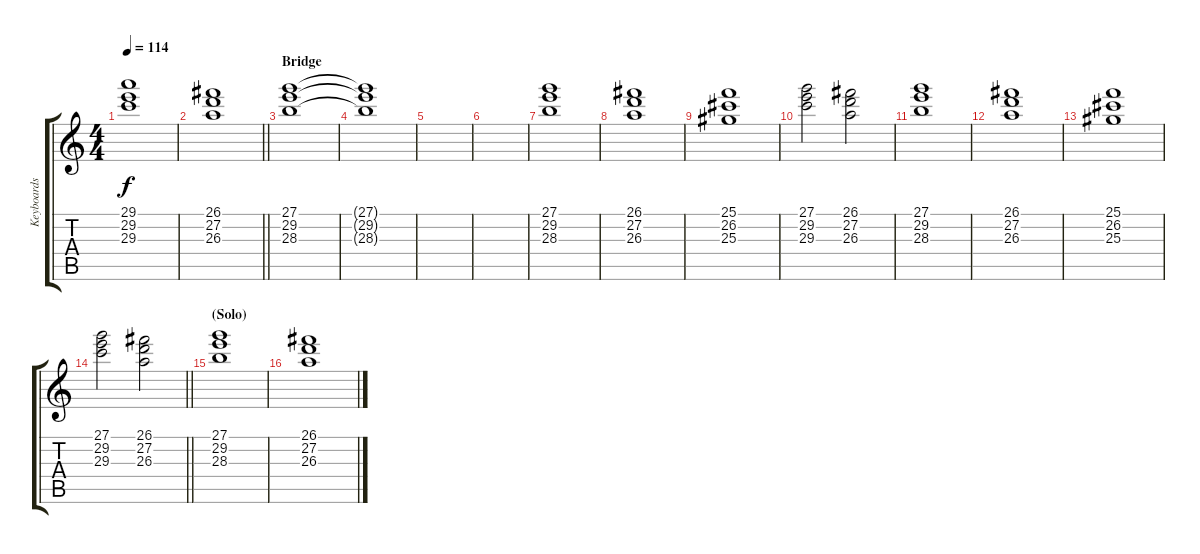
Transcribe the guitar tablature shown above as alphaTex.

\track ("Keyboards" "Keyboards") {instrument stringensemble1}
\staff {score tabs}
\tuning (E4 B3 G3 D3 A2 E2) {hide}
\ts (4 4)
\tempo 114
\clef g2
\ks c
(29.1 29.2 29.3).1{dy f} |
\barLineRight lightlight
(26.1 27.2 26.3).1 |
\section ("" "Bridge")
(27.1 29.2 28.3).1 |
(27.1{t} 29.2{t} 28.3{t}).1 |
|
|
(27.1 29.2 28.3).1 |
(26.1 27.2 26.3).1 |
(25.1 26.2 25.3).1 |
(27.1 29.2 29.3).2 (26.1 27.2 26.3).2 |
(27.1 29.2 28.3).1 |
(26.1 27.2 26.3).1 |
(25.1 26.2 25.3).1 |
\barLineRight lightlight
(27.1 29.2 29.3).2 (26.1 27.2 26.3).2 |
\section ("" "(Solo)")
(27.1 29.2 28.3).1 |
(26.1 27.2 26.3).1
